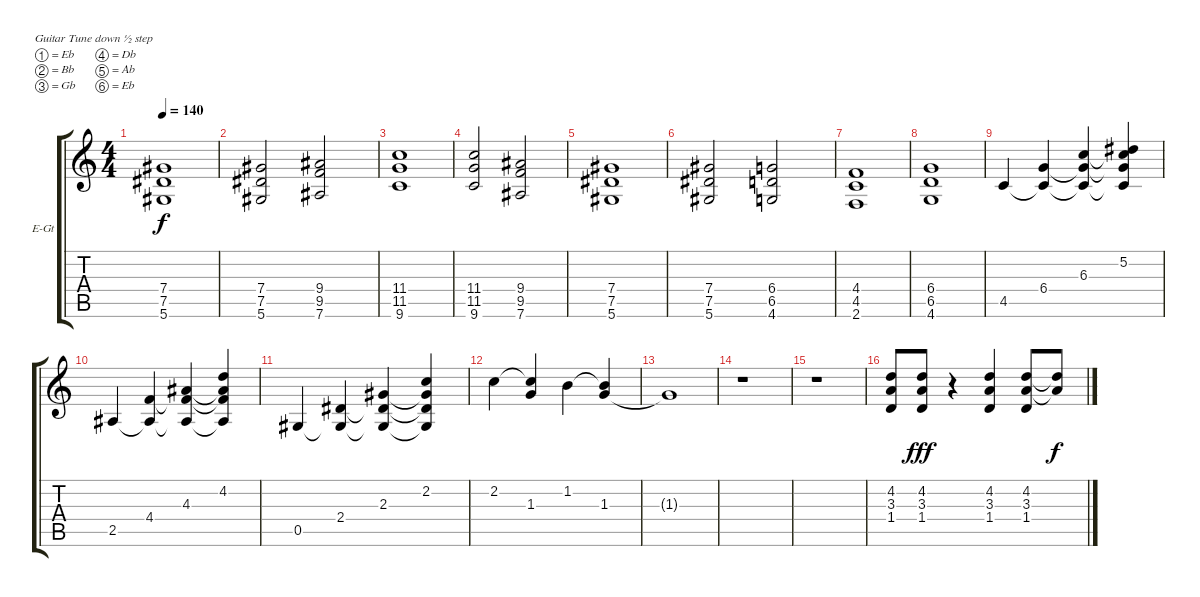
\bracketExtendMode groupsimilarinstruments
\firstSystemTrackNameOrientation horizontal
\otherSystemsTrackNameOrientation horizontal
\track ("Electric Guitar" "E-Gt") {instrument distortionguitar}
\staff {score tabs}
\tuning (Eb4 Bb3 Gb3 Db3 Ab2 Eb2)
\ts (4 4)
\tempo 140
\clef g2
\ks c
(7.4 7.5 5.6).1{dy f} |
(7.4 7.5 5.6).2 (9.4 9.5 7.6).2 |
(11.4 11.5 9.6).1 |
(11.4 11.5 9.6).2 (9.4 9.5 7.6).2 |
(7.4 7.5 5.6).1 |
(7.4 7.5 5.6).2 (6.4 6.5 4.6).2 |
(4.4 4.5 2.6).1 |
(6.4 6.5 4.6).1 |
4.5.4 (6.4 4.5{t}).4 (6.3 6.4{t} 4.5{t}).4 (5.2 6.3{t} 6.4{t} 4.5{t}).4 |
2.5.4 (4.4 2.5{t}).4 (4.3 4.4{t} 2.5{t}).4 (4.2 4.3{t} 4.4{t} 2.5{t}).4 |
0.5.4 (2.4 0.5{t}).4 (2.3 2.4{t} 0.5{t}).4 (2.2 2.3{t} 2.4{t} 0.5{t}).4 |
2.2.4 (2.2{t} 1.3).4 1.2.4 (1.2{t} 1.3).4 |
1.3{t}.1 |
r.1 |
r.1 |
(4.2 3.3 1.4).8 (4.2 3.3 1.4).8{dy fff} r.4 (4.2 3.3 1.4).4 (4.2 3.3 1.4).8 (4.2{t} 3.3{t}).8{dy f}
